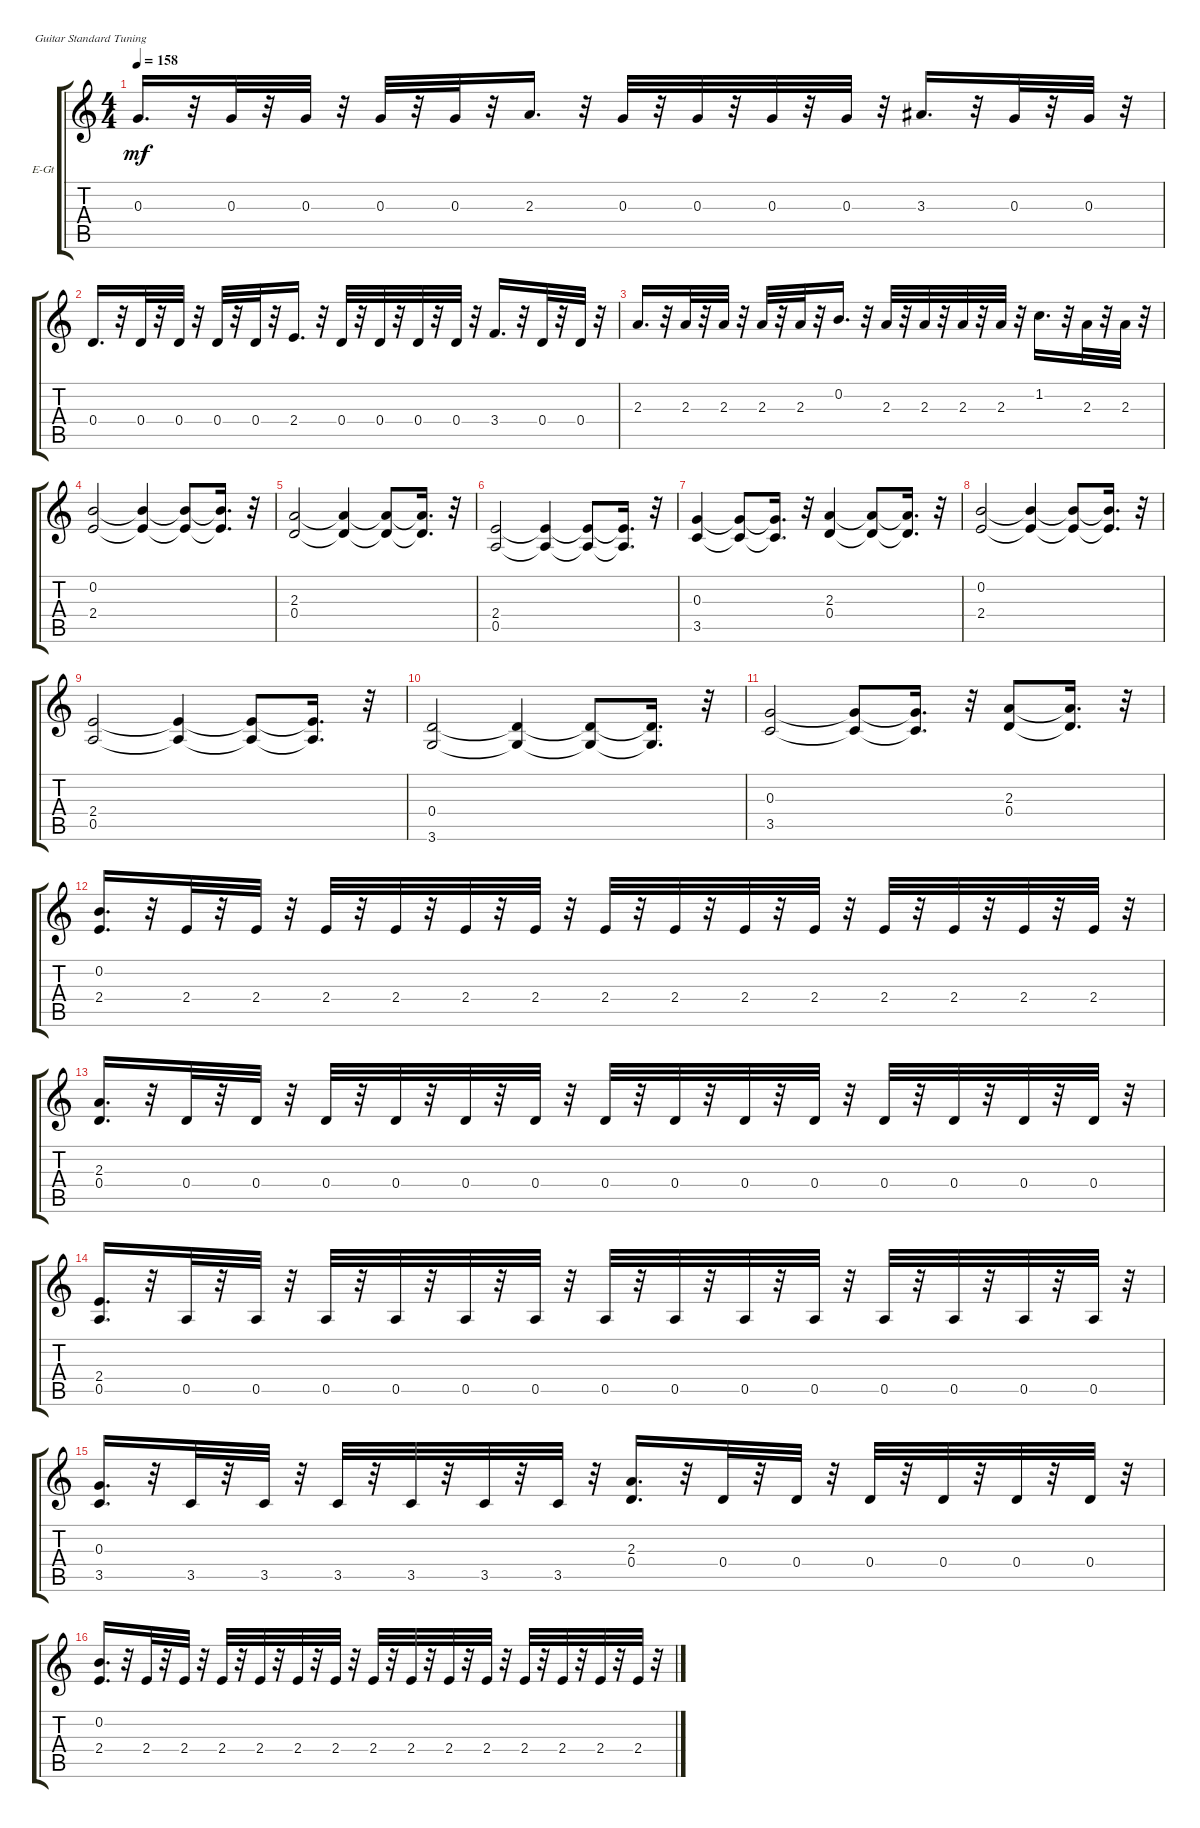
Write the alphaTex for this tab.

\bracketExtendMode groupsimilarinstruments
\firstSystemTrackNameOrientation horizontal
\otherSystemsTrackNameOrientation horizontal
\track ("" "E-Gt") {instrument electricguitarclean}
\staff {score tabs}
\tuning (E4 B3 G3 D3 A2 E2)
\ts (4 4)
\tempo 158
\clef g2
\ks c
0.3.16{d dy mf} r.32 0.3.32 r.32 0.3.32 r.32 0.3.32 r.32 0.3.32 r.32 2.3.16{d} r.32 0.3.32 r.32 0.3.32 r.32 0.3.32 r.32 0.3.32 r.32 3.3.16{d} r.32 0.3.32 r.32 0.3.32 r.32 |
0.4.16{d} r.32 0.4.32 r.32 0.4.32 r.32 0.4.32 r.32 0.4.32 r.32 2.4.16{d} r.32 0.4.32 r.32 0.4.32 r.32 0.4.32 r.32 0.4.32 r.32 3.4.16{d} r.32 0.4.32 r.32 0.4.32 r.32 |
2.3.16{d} r.32 2.3.32 r.32 2.3.32 r.32 2.3.32 r.32 2.3.32 r.32 0.2.16{d} r.32 2.3.32 r.32 2.3.32 r.32 2.3.32 r.32 2.3.32 r.32 1.2.16{d} r.32 2.3.32 r.32 2.3.32 r.32 |
(0.2 2.4).2 (0.2{t} 2.4{t}).4 (0.2{t} 2.4{t}).8 (0.2{t} 2.4{t}).16{d} r.32 |
(2.3 0.4).2 (2.3{t} 0.4{t}).4 (2.3{t} 0.4{t}).8 (2.3{t} 0.4{t}).16{d} r.32 |
(2.4 0.5).2 (2.4{t} 0.5{t}).4 (2.4{t} 0.5{t}).8 (2.4{t} 0.5{t}).16{d} r.32 |
(0.3 3.5).4 (0.3{t} 3.5{t}).8 (0.3{t} 3.5{t}).16{d} r.32 (2.3 0.4).4 (2.3{t} 0.4{t}).8 (2.3{t} 0.4{t}).16{d} r.32 |
(0.2 2.4).2 (0.2{t} 2.4{t}).4 (0.2{t} 2.4{t}).8 (0.2{t} 2.4{t}).16{d} r.32 |
(2.4 0.5).2 (2.4{t} 0.5{t}).4 (2.4{t} 0.5{t}).8 (2.4{t} 0.5{t}).16{d} r.32 |
(0.4 3.6).2 (0.4{t} 3.6{t}).4 (0.4{t} 3.6{t}).8 (0.4{t} 3.6{t}).16{d} r.32 |
(0.3 3.5).2 (0.3{t} 3.5{t}).8 (0.3{t} 3.5{t}).16{d} r.32 (2.3 0.4).8 (2.3{t} 0.4{t}).16{d} r.32 |
(0.2 2.4).16{d} r.32 2.4.32 r.32 2.4.32 r.32 2.4.32 r.32 2.4.32 r.32 2.4.32 r.32 2.4.32 r.32 2.4.32 r.32 2.4.32 r.32 2.4.32 r.32 2.4.32 r.32 2.4.32 r.32 2.4.32 r.32 2.4.32 r.32 2.4.32 r.32 |
(2.3 0.4).16{d} r.32 0.4.32 r.32 0.4.32 r.32 0.4.32 r.32 0.4.32 r.32 0.4.32 r.32 0.4.32 r.32 0.4.32 r.32 0.4.32 r.32 0.4.32 r.32 0.4.32 r.32 0.4.32 r.32 0.4.32 r.32 0.4.32 r.32 0.4.32 r.32 |
(2.4 0.5).16{d} r.32 0.5.32 r.32 0.5.32 r.32 0.5.32 r.32 0.5.32 r.32 0.5.32 r.32 0.5.32 r.32 0.5.32 r.32 0.5.32 r.32 0.5.32 r.32 0.5.32 r.32 0.5.32 r.32 0.5.32 r.32 0.5.32 r.32 0.5.32 r.32 |
(0.3 3.5).16{d} r.32 3.5.32 r.32 3.5.32 r.32 3.5.32 r.32 3.5.32 r.32 3.5.32 r.32 3.5.32 r.32 (2.3 0.4).16{d} r.32 0.4.32 r.32 0.4.32 r.32 0.4.32 r.32 0.4.32 r.32 0.4.32 r.32 0.4.32 r.32 |
(0.2 2.4).16{d} r.32 2.4.32 r.32 2.4.32 r.32 2.4.32 r.32 2.4.32 r.32 2.4.32 r.32 2.4.32 r.32 2.4.32 r.32 2.4.32 r.32 2.4.32 r.32 2.4.32 r.32 2.4.32 r.32 2.4.32 r.32 2.4.32 r.32 2.4.32 r.32
